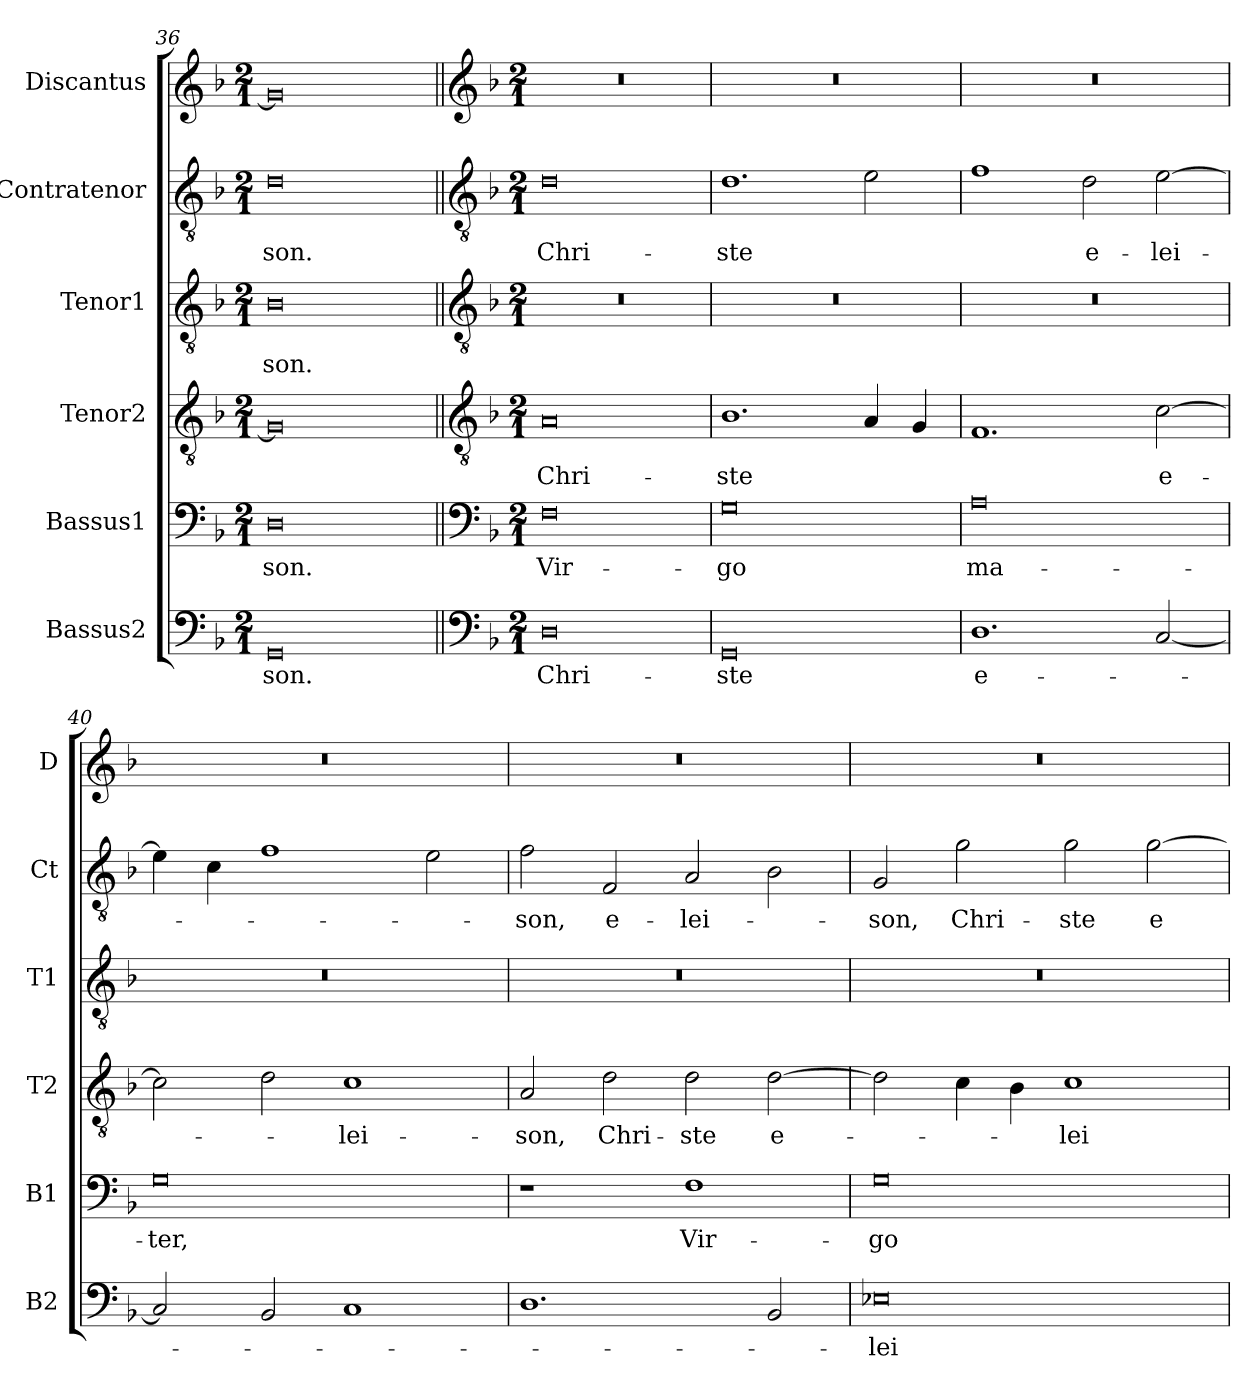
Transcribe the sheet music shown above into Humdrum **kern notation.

**kern	**text	**kern	**text	**kern	**text	**kern	**text	**kern	**text	**kern
*part6	*part6	*part5	*part5	*part4	*part4	*part3	*part3	*part2	*part2	*part1
*staff6	*staff6	*staff5	*staff5	*staff4	*staff4	*staff3	*staff3	*staff2	*staff2	*staff1
*I"Bassus2	*	*I"Bassus1	*	*I"Tenor2	*	*I"Tenor1	*	*I"Contratenor	*	*I"Discantus
*I'B2	*	*I'B1	*	*I'T2	*	*I'T1	*	*I'Ct	*	*I'D
*clefF4	*	*clefF4	*	*clefGv2	*	*clefGv2	*	*clefGv2	*	*clefG2
*k[b-]	*	*k[b-]	*	*k[b-]	*	*k[b-]	*	*k[b-]	*	*k[b-]
*M2/1	*	*M2/1	*	*M2/1	*	*M2/1	*	*M2/1	*	*M2/1
=36	=36	=36	=36	=36	=36	=36	=36	=36	=36	=36
0GG	-son.	0D	-son.	0G]	.	0B-	-son.	0d	-son.	0g]
!!LO:LB:g=z
=37||	=37||	=37||	=37||	=37||	=37||	=37||	=37||	=37||	=37||	=37||
*clefF4	*	*clefF4	*	*clefGv2	*	*clefGv2	*	*clefGv2	*	*clefG2
*k[b-]	*	*k[b-]	*	*k[b-]	*	*k[b-]	*	*k[b-]	*	*k[b-]
*M2/1	*	*M2/1	*	*M2/1	*	*M2/1	*	*M2/1	*	*M2/1
0D	Chri-	0F	Vir-	0A	Chri-	0r	.	0d	Chri-	0r
=38	=38	=38	=38	=38	=38	=38	=38	=38	=38	=38
0GG	-ste	0G	-go	1.B-	-ste	0r	.	1.d	-ste	0r
.	.	.	.	4A	.	.	.	2e	.	.
.	.	.	.	4G	.	.	.	.	.	.
=39	=39	=39	=39	=39	=39	=39	=39	=39	=39	=39
1.D	e-	0A	ma-	1.F	.	0r	.	1f	.	0r
.	.	.	.	.	.	.	.	2d	e-	.
[2C	.	.	.	[2c	e-	.	.	[2e	-lei-	.
=40	=40	=40	=40	=40	=40	=40	=40	=40	=40	=40
2C]	.	0G	-ter,	2c]	.	0r	.	4e]	.	0r
.	.	.	.	.	.	.	.	4c	.	.
2BB-	.	.	.	2d	.	.	.	1f	.	.
1C	.	.	.	1c	-lei-	.	.	.	.	.
.	.	.	.	.	.	.	.	2e	.	.
=41	=41	=41	=41	=41	=41	=41	=41	=41	=41	=41
1.D	.	1r	.	2A	-son,	0r	.	2f	-son,	0r
.	.	.	.	2d	Chri-	.	.	2F	e-	.
.	.	1F	Vir-	2d	-ste	.	.	2A	-lei-	.
2BB-	.	.	.	[2d	e-	.	.	2B-	.	.
=42	=42	=42	=42	=42	=42	=42	=42	=42	=42	=42
0E-X	-lei-	0G	-go	2d]	.	0r	.	2G	-son,	0r
.	.	.	.	4c	.	.	.	2g	Chri-	.
.	.	.	.	4B-	.	.	.	.	.	.
.	.	.	.	1c	-lei-	.	.	2g	-ste	.
.	.	.	.	.	.	.	.	[2g	e-	.
=	=	=	=	=	=	=	=	=	=	=
*-	*-	*-	*-	*-	*-	*-	*-	*-	*-	*-
